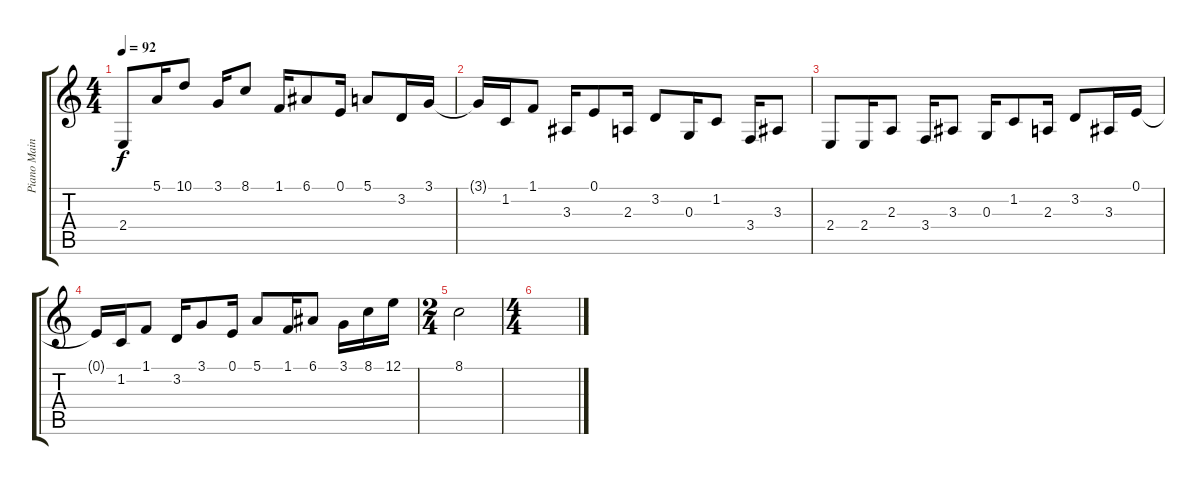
\track ("Piano Main Droite" "Piano Main") {instrument acousticgrandpiano}
\staff {score tabs}
\tuning (E4 B3 G3 D3 A2 E2) {hide}
\ts (4 4)
\tempo 92
\clef g2
\ks c
2.4.8{dy f} 5.1.16 10.1.8 3.1.16 8.1.8 1.1.16 6.1.8 0.1.16 5.1.8 3.2.16 3.1.16 |
3.1{t}.16 1.2.16 1.1.8 3.3.16 0.1.8 2.3.16 3.2.8 0.3.16 1.2.8 3.4.16 3.3.8 |
2.4.8 2.4.16 2.3.8 3.4.16 3.3.8 0.3.16 1.2.8 2.3.16 3.2.8 3.3.16 0.1.16 |
0.1{t}.16 1.2.16 1.1.8 3.2.16 3.1.8 0.1.16 5.1.8 1.1.16 6.1.8 3.1.16 8.1.16 12.1.16 |
\ts (2 4)
8.1.2 |
\ts (4 4)
